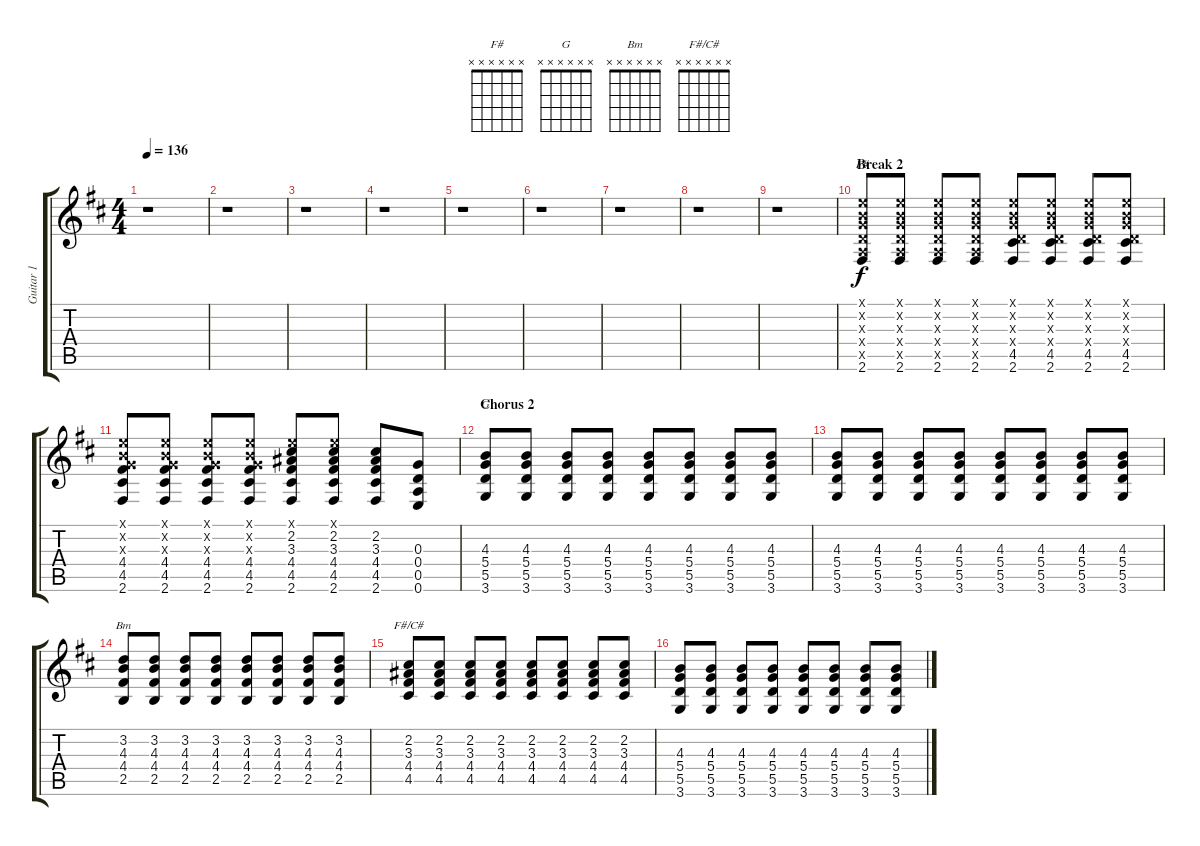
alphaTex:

\track ("Guitar 1" "Guitar 1") {instrument distortionguitar}
\staff {score tabs}
\tuning (E4 B3 G3 D3 A2 E2) {hide}
\chord ("F#" x x x x x x)
\chord ("G" x x x x x x)
\chord ("Bm" x x x x x x)
\chord ("F#/C#" x x x x x x)
\ts (4 4)
\tempo 136
\clef g2
\ks d
r.1{dy f} |
r.1 |
r.1 |
r.1 |
r.1 |
r.1 |
r.1 |
r.1 |
r.1 |
\section ("" "Break 2")
(0.1{x} 0.2{x} 0.3{x} 0.4{x} 0.5{x} 2.6).8{ch "F#"} (0.1{x} 0.2{x} 0.3{x} 0.4{x} 0.5{x} 2.6).8 (0.1{x} 0.2{x} 0.3{x} 0.4{x} 0.5{x} 2.6).8 (0.1{x} 0.2{x} 0.3{x} 0.4{x} 0.5{x} 2.6).8 (0.1{x} 0.2{x} 0.3{x} 0.4{x} 4.5 2.6).8 (0.1{x} 0.2{x} 0.3{x} 0.4{x} 4.5 2.6).8 (0.1{x} 0.2{x} 0.3{x} 0.4{x} 4.5 2.6).8 (0.1{x} 0.2{x} 0.3{x} 0.4{x} 4.5 2.6).8 |
(0.1{x} 0.2{x} 0.3{x} 4.4 4.5 2.6).8 (0.1{x} 0.2{x} 0.3{x} 4.4 4.5 2.6).8 (0.1{x} 0.2{x} 0.3{x} 4.4 4.5 2.6).8 (0.1{x} 0.2{x} 0.3{x} 4.4 4.5 2.6).8 (0.1{x} 2.2 3.3 4.4 4.5 2.6).8 (0.1{x} 2.2 3.3 4.4 4.5 2.6).8 (2.2 3.3 4.4 4.5 2.6).8 (0.3 0.4 0.5 0.6).8 |
\section ("" "Chorus 2")
(4.3 5.4 5.5 3.6).8{ch "G"} (4.3 5.4 5.5 3.6).8 (4.3 5.4 5.5 3.6).8 (4.3 5.4 5.5 3.6).8 (4.3 5.4 5.5 3.6).8 (4.3 5.4 5.5 3.6).8 (4.3 5.4 5.5 3.6).8 (4.3 5.4 5.5 3.6).8 |
(4.3 5.4 5.5 3.6).8 (4.3 5.4 5.5 3.6).8 (4.3 5.4 5.5 3.6).8 (4.3 5.4 5.5 3.6).8 (4.3 5.4 5.5 3.6).8 (4.3 5.4 5.5 3.6).8 (4.3 5.4 5.5 3.6).8 (4.3 5.4 5.5 3.6).8 |
(3.2 4.3 4.4 2.5).8{ch "Bm"} (3.2 4.3 4.4 2.5).8 (3.2 4.3 4.4 2.5).8 (3.2 4.3 4.4 2.5).8 (3.2 4.3 4.4 2.5).8 (3.2 4.3 4.4 2.5).8 (3.2 4.3 4.4 2.5).8 (3.2 4.3 4.4 2.5).8 |
(2.2 3.3 4.4 4.5).8{ch "F#/C#"} (2.2 3.3 4.4 4.5).8 (2.2 3.3 4.4 4.5).8 (2.2 3.3 4.4 4.5).8 (2.2 3.3 4.4 4.5).8 (2.2 3.3 4.4 4.5).8 (2.2 3.3 4.4 4.5).8 (2.2 3.3 4.4 4.5).8 |
(4.3 5.4 5.5 3.6).8 (4.3 5.4 5.5 3.6).8 (4.3 5.4 5.5 3.6).8 (4.3 5.4 5.5 3.6).8 (4.3 5.4 5.5 3.6).8 (4.3 5.4 5.5 3.6).8 (4.3 5.4 5.5 3.6).8 (4.3 5.4 5.5 3.6).8
